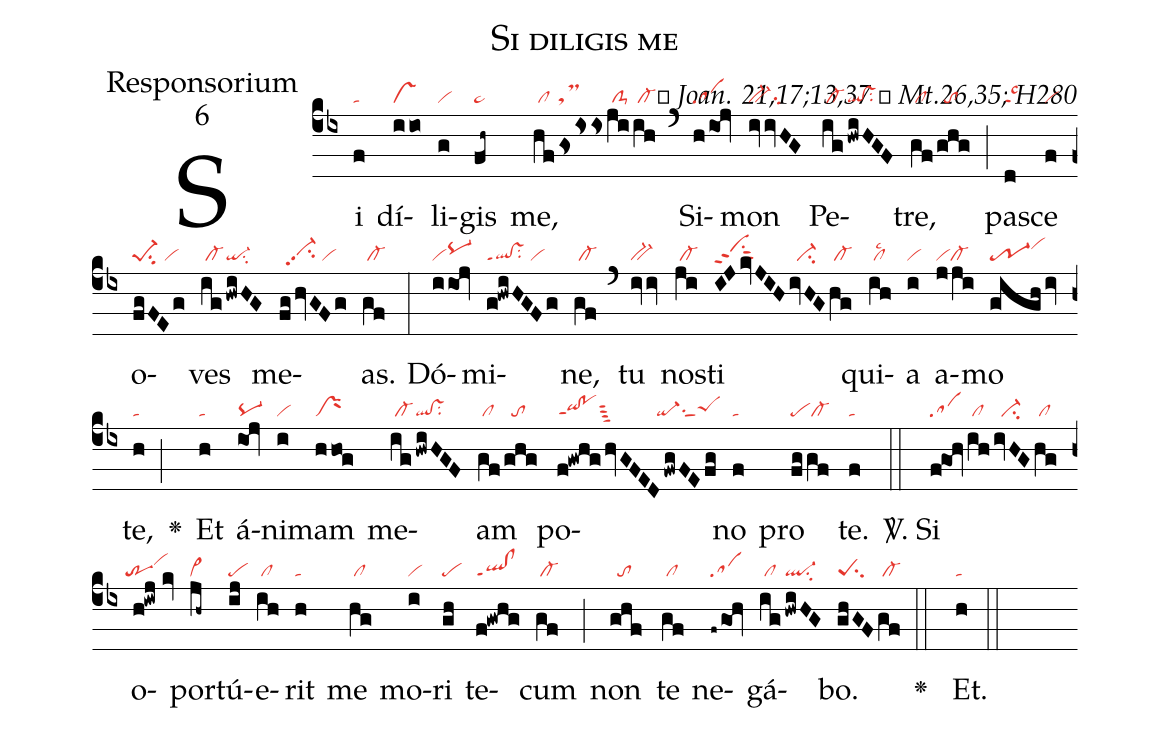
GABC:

name:Si diligis me;
office-part:Responsorium;
mode:6;
commentary:ꝶ Joan. 21,17;13,37 ꝟ Mt.26,35; H280;
nabc-lines:1;
%%
(cb4)Si(f|ta) dí(iio|vs)li(g|vi)gis(fh~|pe~) me,(hf|/cl|gsiss|tsM|ji|/clS-|/ih|/cl-) (`) Si(hioj|sa)mon(ivvHG|bv-su2) Pe(ig|/cl-|hwiHGF|ql!vssu2)tre,(gf|/cl|/ghg|//to) (;)
pa(d|talsc3)sce(f|vi) o(fgFEg|pe-1su2/vi)ves(ig|/cl-|hwiHG|qi-su2) me(fghvGFg|//vi-hhpp2su2/vi)as.(gf|/cl-) (:)
Dó(iioj|vipq-hh)mi(g!hwiHGFg|ql!vsppt1su2/vi)ne,(gf|/cl-) (`) tu(ivv|bv-) no(ji|/cl-)sti(IJkvJIH|vihippt2su1sut2|ivHG|//ci-|hg|/cl-) qui(ih|/cllsc2)a(i|vi) a(jji|vicl-)mo(gighiv|tr-1vihj) te,(h|ta) (;)
<v>\greheightstar</v>()
Et(h|ta) á(ioj|pq-)ni(i|vi)mam(hho!g|prM) me(ig|/cl-|hwiHGF|ql!vssu2)am(gf|/cl|/ghg|//to) po(f!gwhghvGFED|qihh!pohhppt1sut4|fwgFEfg|``qi-su1sut1peShh)no(f|ta) pro(fg|pe|/gf|/cl-) te.(f|ta) (::)

<sp>V/</sp>.
Si(f!goh|sa|/ih|/cl|ivHG|//ci-|hg|/cl) o(h!iwj//kv|``trvihj)por(jh~|cl~)tú(ij|pe)e(ih|/cl)rit(h|ta) me(hg|/cl) mo(i|vi)ri(gh|pe) te(f!gwhg|ql!clppt1)cum(gf|/cl-) (;) non(ghf|//to) te(gf|/cl) ne(f~goh|sa)gá(ig|/cl|hwiHG|ql-su2)bo.(ghGF|peSsu2|gf|/cl-) (::)

<v>\greheightstar</v>() Et.(h|ta) (::)
